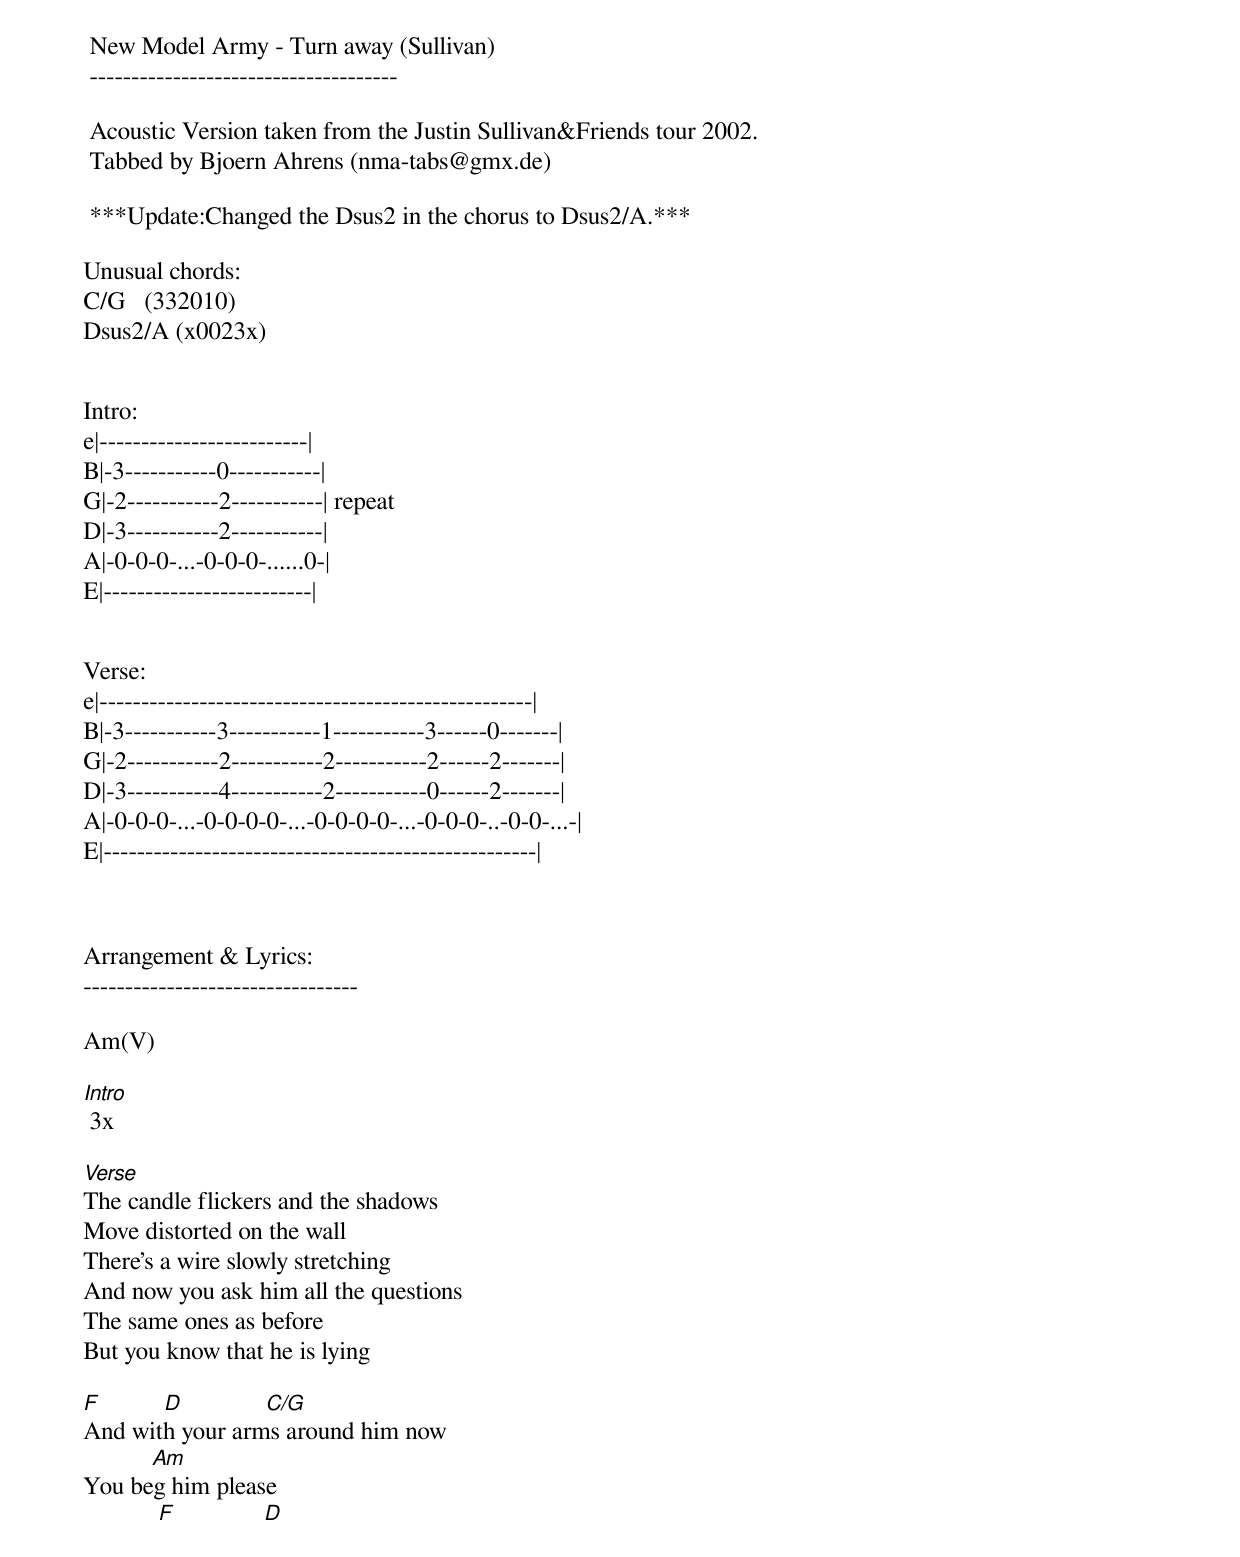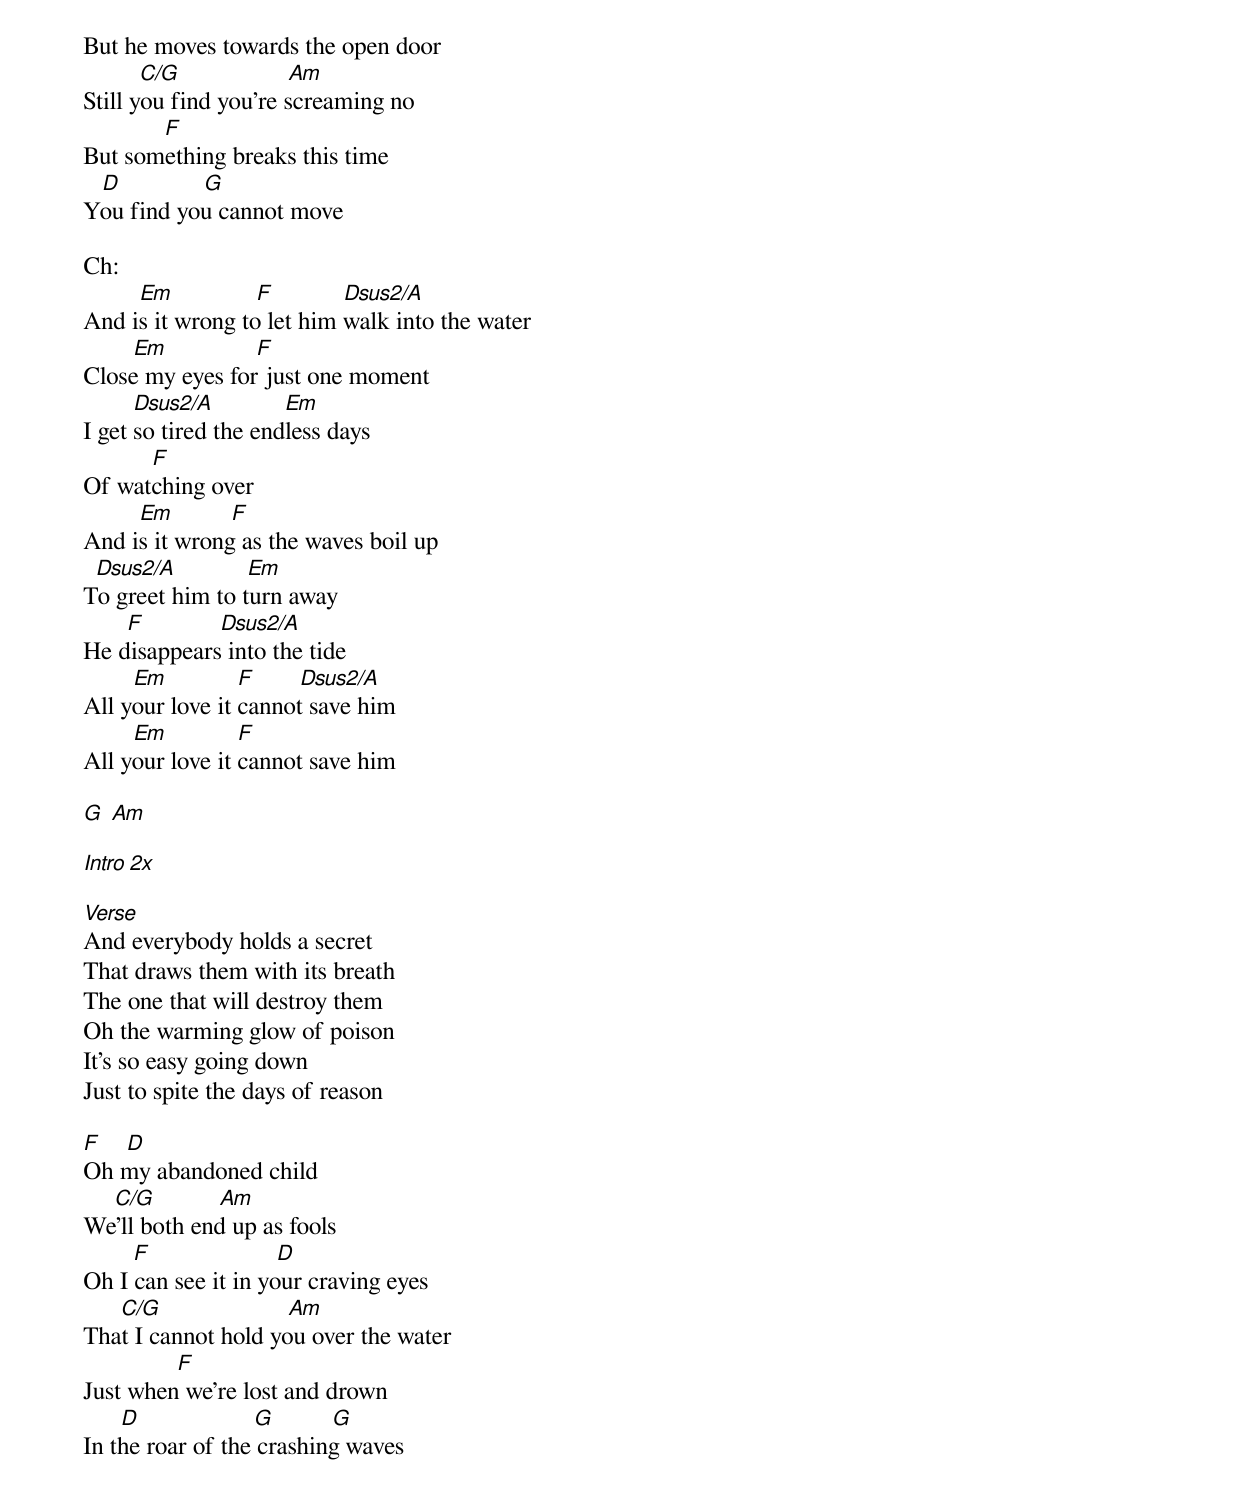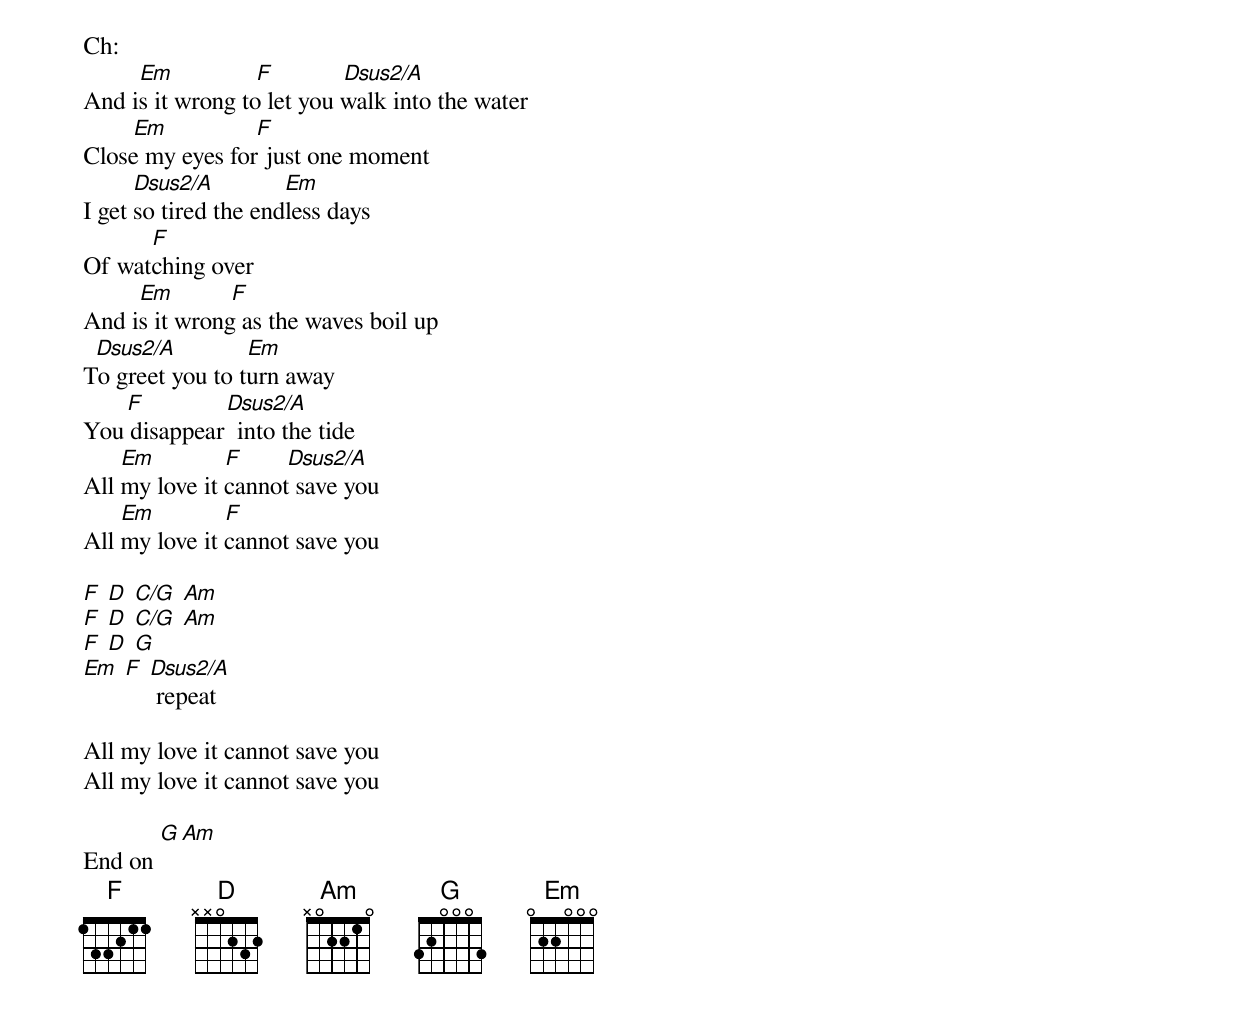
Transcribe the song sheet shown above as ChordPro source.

 New Model Army - Turn away (Sullivan)
 -------------------------------------

 Acoustic Version taken from the Justin Sullivan&Friends tour 2002.
 Tabbed by Bjoern Ahrens (nma-tabs@gmx.de)

 ***Update:Changed the Dsus2 in the chorus to Dsus2/A.***

Unusual chords:
C/G   (332010)
Dsus2/A (x0023x)


Intro:
e|-------------------------|
B|-3-----------0-----------|
G|-2-----------2-----------| repeat
D|-3-----------2-----------|
A|-0-0-0-...-0-0-0-......0-|
E|-------------------------|


Verse:
e|----------------------------------------------------|
B|-3-----------3-----------1-----------3------0-------|
G|-2-----------2-----------2-----------2------2-------|
D|-3-----------4-----------2-----------0------2-------|
A|-0-0-0-...-0-0-0-0-...-0-0-0-0-...-0-0-0-..-0-0-...-|
E|----------------------------------------------------|



Arrangement & Lyrics:
---------------------------------

Am(V)

[Intro] 3x

[Verse]
The candle flickers and the shadows
Move distorted on the wall
There's a wire slowly stretching
And now you ask him all the questions
The same ones as before
But you know that he is lying

[F]          [D]             [C/G]
And with your arms around him now
           [Am]
You beg him please
            [F]              [D]
But he moves towards the open door
         [C/G]                 [Am]
Still you find you're screaming no
             [F]
But something breaks this time
   [D]             [G]
You find you cannot move

Ch:
         [Em]             [F]           [Dsus2/A]
And is it wrong to let him walk into the water
        [Em]              [F]
Close my eyes for just one moment
        [Dsus2/A]           [Em]
I get so tired the endless days
           [F]
Of watching over
         [Em]         [F]
And is it wrong as the waves boil up
  [Dsus2/A]           [Em]
To greet him to turn away
       [F]            [Dsus2/A]
He disappears into the tide
        [Em]           [F]       [Dsus2/A]
All your love it cannot save him
        [Em]           [F]
All your love it cannot save him

[G] [Am]

[Intro 2x]

[Verse]
And everybody holds a secret
That draws them with its breath
The one that will destroy them
Oh the warming glow of poison
It's so easy going down
Just to spite the days of reason

[F]    [D]
Oh my abandoned child
     [C/G]          [Am]
We'll both end up as fools
        [F]                    [D]
Oh I can see it in your craving eyes
      [C/G]                    [Am]
That I cannot hold you over the water
               [F]
Just when we're lost and drown
      [D]                  [G]         [G]
In the roar of the crashing waves


Ch:
         [Em]             [F]           [Dsus2/A]
And is it wrong to let you walk into the water
        [Em]              [F]
Close my eyes for just one moment
        [Dsus2/A]           [Em]
I get so tired the endless days
           [F]
Of watching over
         [Em]         [F]
And is it wrong as the waves boil up
  [Dsus2/A]           [Em]
To greet you to turn away
       [F]             [Dsus2/A]
You disappear  into the tide
      [Em]           [F]       [Dsus2/A]
All my love it cannot save you
      [Em]           [F]
All my love it cannot save you

[F] [D] [C/G] [Am]
[F] [D] [C/G] [Am]
[F] [D] [G]
[Em] [F] [Dsus2/A] repeat

All my love it cannot save you
All my love it cannot save you

End on [G][Am]
